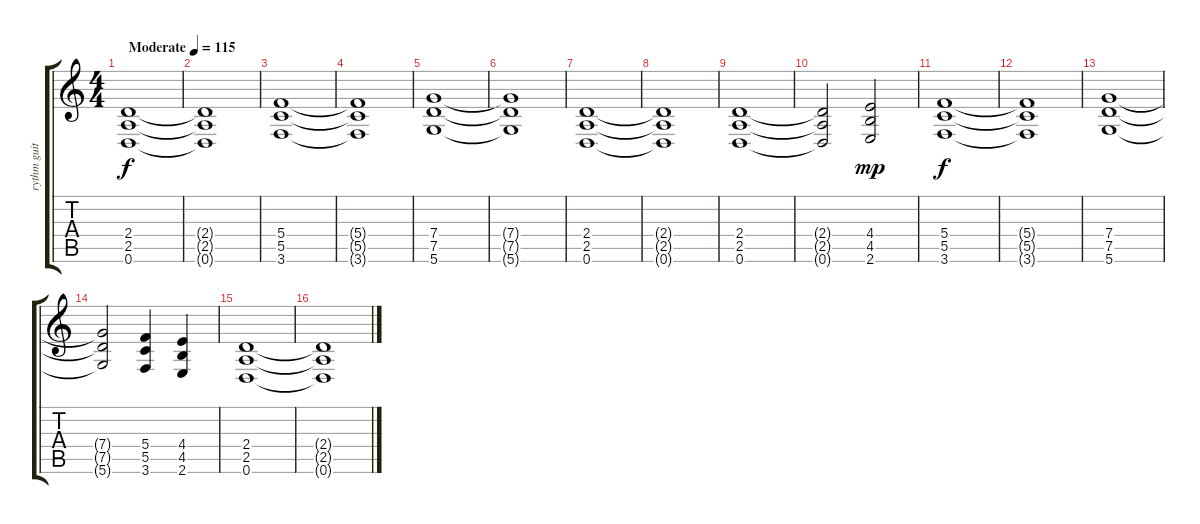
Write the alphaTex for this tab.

\track ("rythm guitar" "rythm guit") {instrument distortionguitar}
\staff {score tabs}
\tuning (D4 A3 F3 C3 G2 D2) {hide}
\ts (4 4)
\tempo (115 "Moderate")
\clef g2
\ks c
(2.4 2.5 0.6).1{dy f instrument distortionguitar} |
(2.4{t} 2.5{t} 0.6{t}).1 |
(5.4 5.5 3.6).1 |
(5.4{t} 5.5{t} 3.6{t}).1 |
(7.4 7.5 5.6).1 |
(7.4{t} 7.5{t} 5.6{t}).1 |
(2.4 2.5 0.6).1 |
(2.4{t} 2.5{t} 0.6{t}).1 |
(2.4 2.5 0.6).1 |
(2.4{t} 2.5{t} 0.6{t}).2 (4.4 4.5 2.6).2{dy mp} |
(5.4 5.5 3.6).1{dy f} |
(5.4{t} 5.5{t} 3.6{t}).1 |
(7.4 7.5 5.6).1 |
(7.4{t} 7.5{t} 5.6{t}).2 (5.4 5.5 3.6).4 (4.4 4.5 2.6).4 |
(2.4 2.5 0.6).1 |
(2.4{t} 2.5{t} 0.6{t}).1
